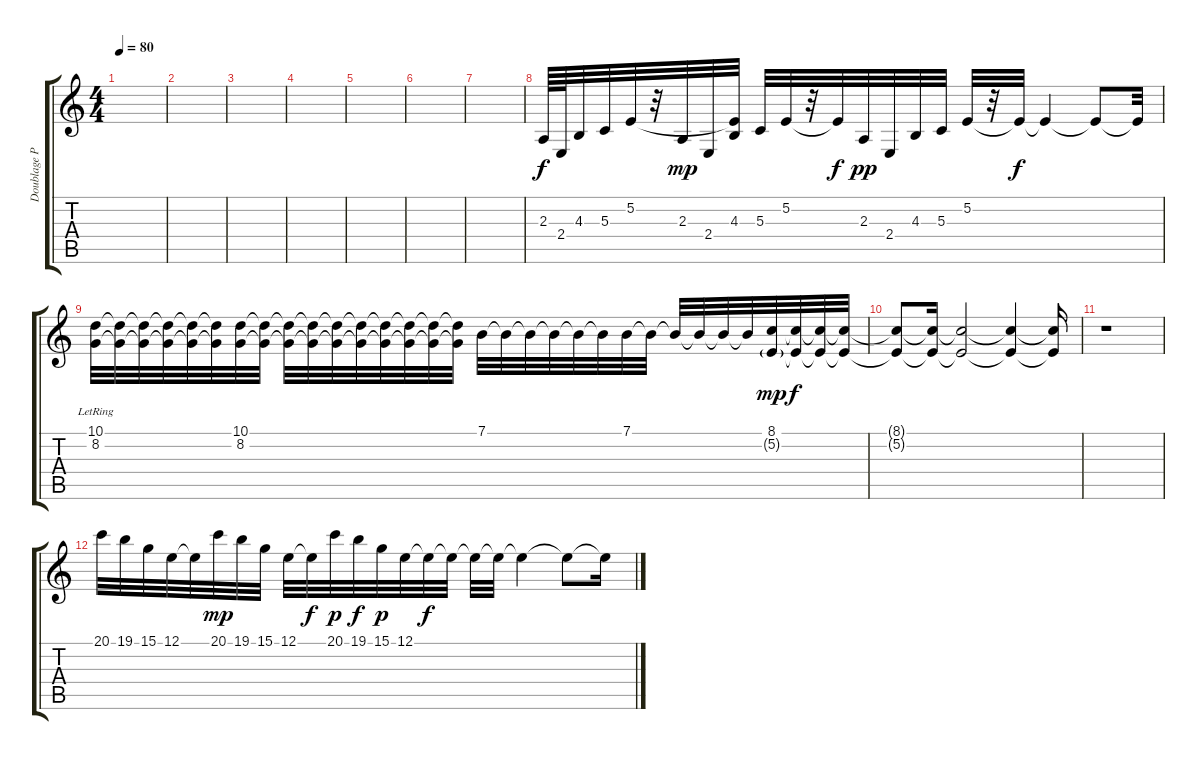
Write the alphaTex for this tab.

\track ("Doublage Piano" "Doublage P") {instrument stringensemble1}
\staff {score tabs}
\tuning (E4 B3 G3 D3 A2 E2) {hide}
\ts (4 4)
\tempo 80
\clef g2
\ks c
|
|
|
|
|
|
|
2.3.64 2.4.64 4.3.32 5.3.32 5.2.32 r.32 2.3.32{dy mp} 2.4.32 (5.2{t} 4.3).32 5.3.32 5.2.32 r.32 5.2{t}.32{dy f} 2.3.32{dy pp} 2.4.32 4.3.32 5.3.32 5.2.32 r.32 5.2{t}.32{dy f} 5.2{t}.4 5.2{t}.8 5.2{t}.32 |
(10.1{lr} 8.2{lr}).32 (10.1{t} 8.2{t}).32 (10.1{t} 8.2{t}).32 (10.1{t} 8.2{t}).32 (10.1{t} 8.2{t}).32 (10.1{t} 8.2{t}).32 (10.1 8.2).32 (10.1{t} 8.2{t}).32 (10.1{t} 8.2{t}).32 (10.1{t} 8.2{t}).32 (10.1{t} 8.2{t}).32 (10.1{t} 8.2{t}).32 (10.1{t} 8.2{t}).32 (10.1{t} 8.2{t}).32 (10.1{t} 8.2{t}).32 (10.1{t} 8.2{t}).32 7.1.32 7.1{t}.32 7.1{t}.32 7.1{t}.32 7.1{t}.32 7.1{t}.32 7.1.32 7.1{t}.32 7.1{t}.32 7.1{t}.32 7.1{t}.32 7.1{t}.32 (8.1 5.2{g}).32{dy mp} (8.1{t} 5.2{t}).32{dy f} (8.1{t} 5.2{t}).32 (8.1{t} 5.2{t}).32 |
(8.1{t} 5.2{t}).8 (8.1{t} 5.2{t}).16 (8.1{t} 5.2{t}).2 (8.1{t} 5.2{t}).4 (8.1{t} 5.2{t}).16 |
r.1 |
20.1.32 19.1.32 15.1.32 12.1.32 12.1{t}.32 20.1.32{dy mp} 19.1.32 15.1.32 12.1.32 12.1{t}.32{dy f} 20.1.32{dy p} 19.1.32{dy f} 15.1.32{dy p} 12.1.32 12.1{t}.32{dy f} 12.1{t}.32 12.1{t}.32 12.1{t}.32 12.1{t}.4 12.1{t}.8 12.1{t}.16
